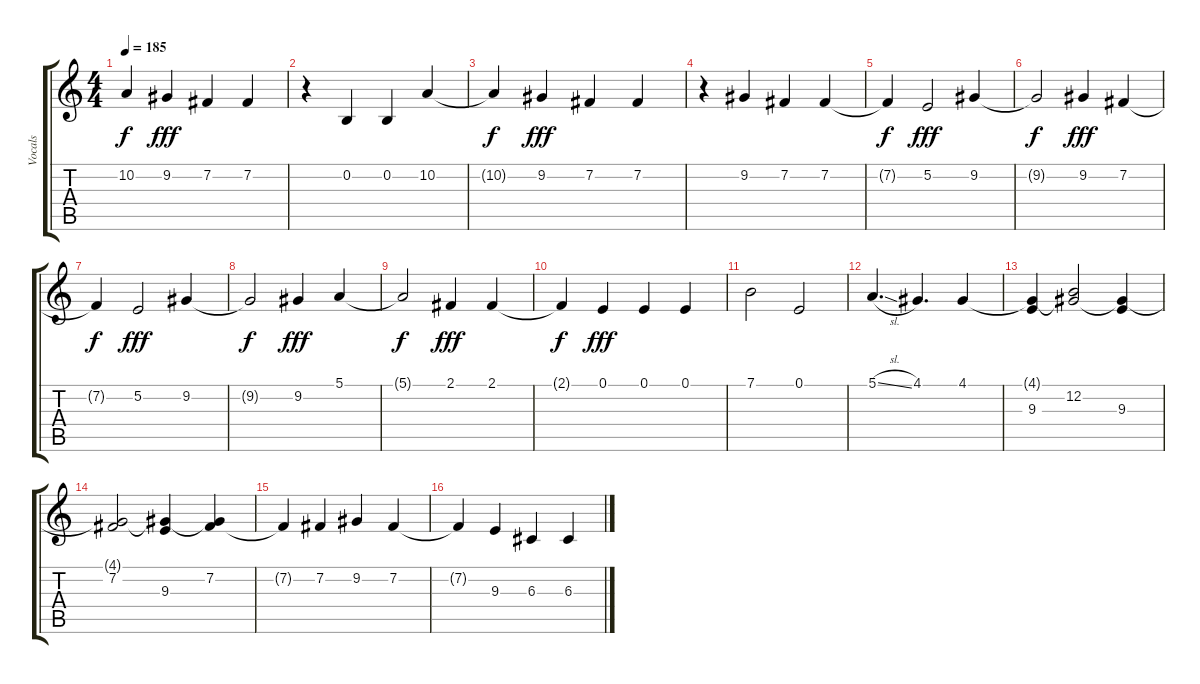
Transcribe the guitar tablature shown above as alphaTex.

\track ("Vocals" "Vocals") {instrument ocarina}
\staff {score tabs}
\tuning (E4 B3 G3 D3 A2 E2) {hide}
\ts (4 4)
\tempo 185
\clef g2
\ks c
10.2{t}.4{dy f} 9.2.4{dy fff} 7.2.4 7.2.4 |
r.4 0.2.4 0.2.4 10.2.4 |
10.2{t}.4{dy f} 9.2.4{dy fff} 7.2.4 7.2.4 |
r.4 9.2.4 7.2.4 7.2.4 |
7.2{t}.4{dy f} 5.2.2{dy fff} 9.2.4 |
9.2{t}.2{dy f} 9.2.4{dy fff} 7.2.4 |
7.2{t}.4{dy f} 5.2.2{dy fff} 9.2.4 |
9.2{t}.2{dy f} 9.2.4{dy fff} 5.1.4 |
5.1{t}.2{dy f} 2.1.4{dy fff} 2.1.4 |
2.1{t}.4{dy f} 0.1.4{dy fff} 0.1.4 0.1.4 |
7.1.2 0.1.2 |
5.1{sl}.4{d} 4.1.4{d} 4.1.4 |
(4.1{t} 9.3).4 (4.1{t} 12.2).2 (4.1{t} 9.3).4 |
(4.1{t} 7.2).2 (4.1{t} 9.3).4 (4.1{t} 7.2).4 |
7.2{t}.4 7.2.4 9.2.4 7.2.4 |
7.2{t}.4 9.3.4 6.3.4 6.3.4
